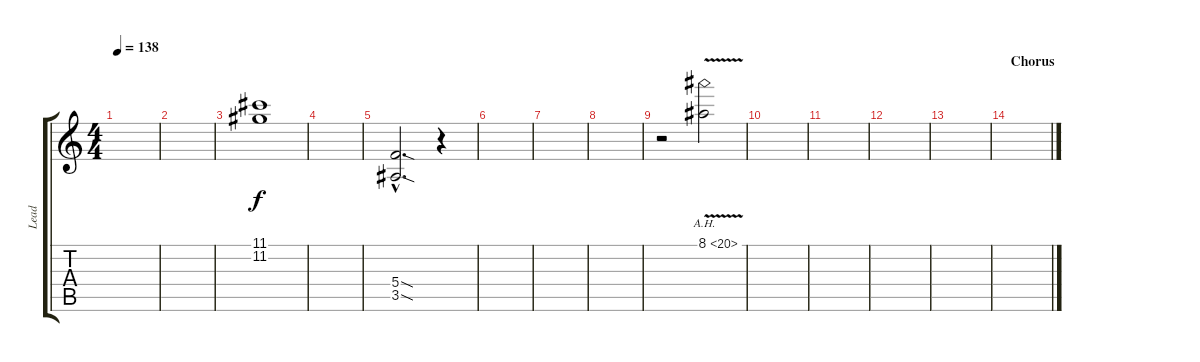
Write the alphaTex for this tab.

\track ("Lead" "Lead") {instrument distortionguitar}
\staff {score tabs}
\tuning (D4 A3 F3 C3 G2 D2) {hide}
\ts (4 4)
\tempo 138
\clef g2
\ks c
|
|
(11.1 11.2).1 |
|
(5.4{sod hac} 3.5{sod hac}).2{d} r.4 |
|
|
|
r.2 8.1{ah 12 v}.2 |
|
|
|
|
\section ("" "Chorus")
